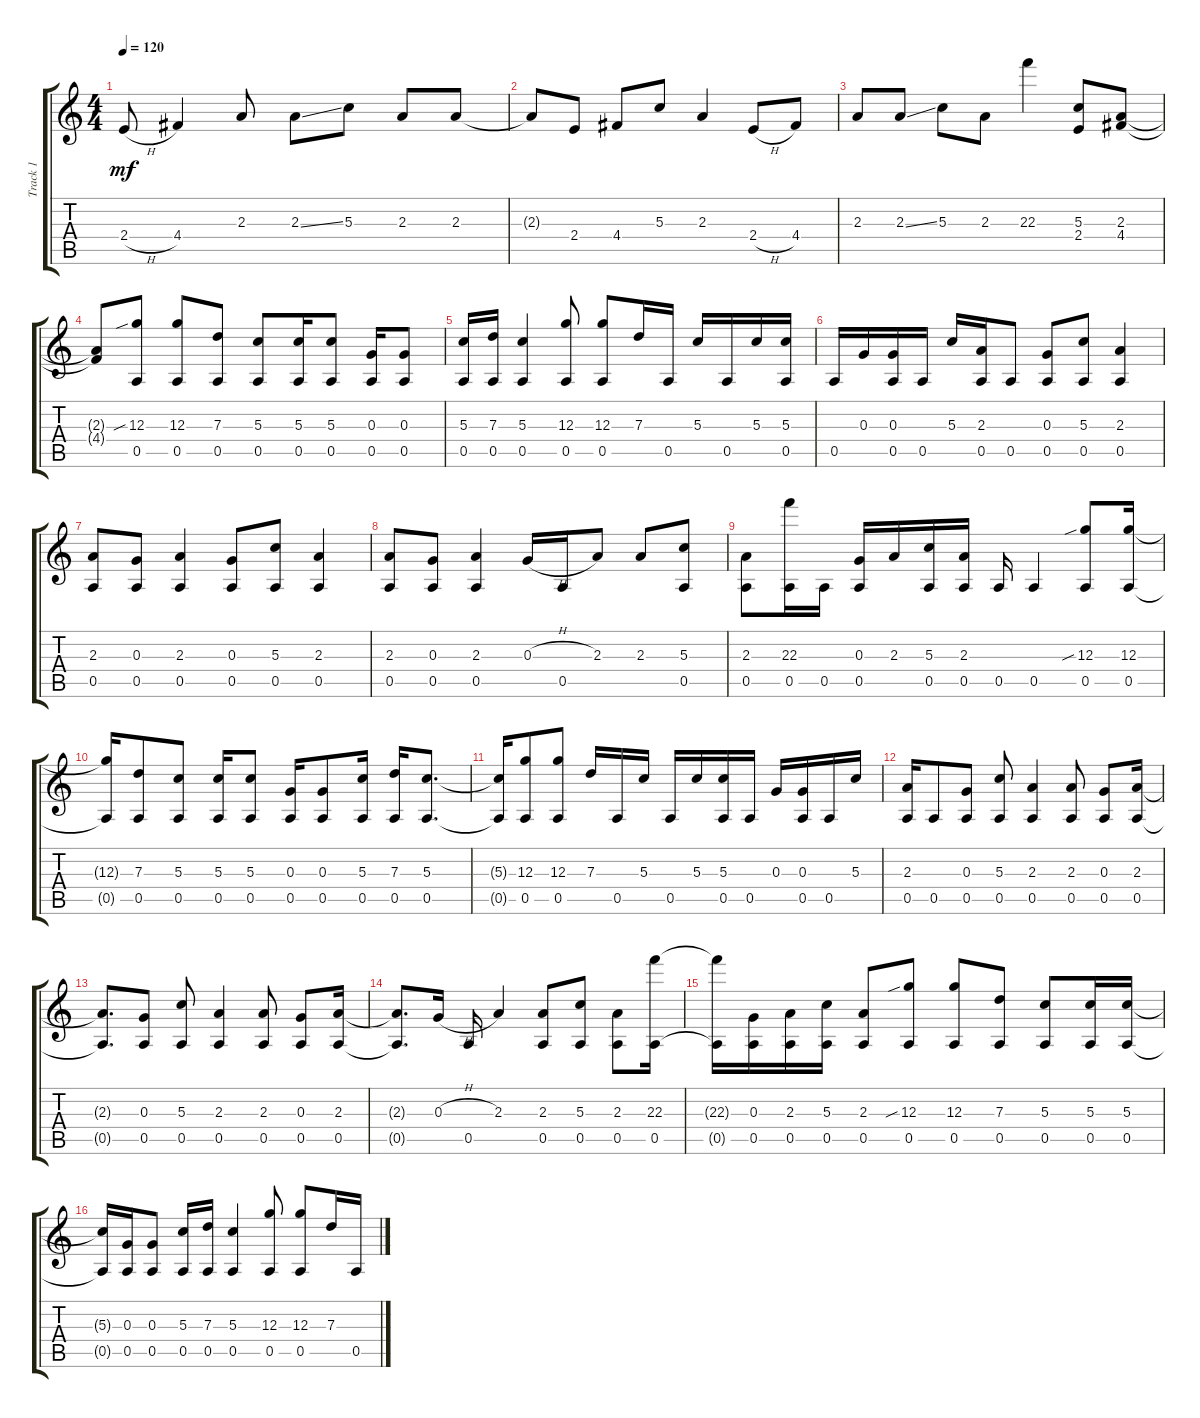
\track ("Track 1" "Track 1") {instrument overdrivenguitar}
\staff {score tabs}
\tuning (E4 B3 G3 D3 A2 E2) {hide}
\ts (4 4)
\tempo 120
\clef g2
\ks c
2.4{h}.8{dy mf instrument overdrivenguitar} 4.4.4 2.3.8 2.3{ss}.8 5.3.8 2.3.8 2.3.8 |
2.3{t}.8 2.4.8 4.4.8 5.3.8 2.3.4 2.4{h}.8 4.4.8 |
2.3.8 2.3{ss}.8 5.3.8 2.3.8 22.3.4 (5.3 2.4).8 (2.3 4.4).8 |
(2.3{t} 4.4{t}).8 (12.3{sib} 0.5).8 (12.3 0.5).8 (7.3 0.5).8 (5.3 0.5).8 (5.3 0.5).16 (5.3 0.5).8 (0.3 0.5).16 (0.3 0.5).8 |
(5.3 0.5).16 (7.3 0.5).16 (5.3 0.5).4 (12.3 0.5).8 (12.3 0.5).8 7.3.16 0.5.16 5.3.16 0.5.16 5.3.16 (5.3 0.5).16 |
0.5.16 0.3.16 (0.3 0.5).16 0.5.16 5.3.16 (2.3 0.5).16 0.5.8 (0.3 0.5).8 (5.3 0.5).8 (2.3 0.5).4 |
(2.3 0.5).8 (0.3 0.5).8 (2.3 0.5).4 (0.3 0.5).8 (5.3 0.5).8 (2.3 0.5).4 |
(2.3 0.5).8 (0.3 0.5).8 (2.3 0.5).4 0.3{h}.16 0.5.16 2.3.8 2.3.8 (5.3 0.5).8 |
(2.3 0.5).8 (22.3 0.5).16 0.5.16 (0.3 0.5).16 2.3.16 (5.3 0.5).16 (2.3 0.5).16 0.5.16 0.5.4 (12.3{sib} 0.5).8 (12.3 0.5).16 |
(12.3{t} 0.5{t}).16 (7.3 0.5).8 (5.3 0.5).8 (5.3 0.5).16 (5.3 0.5).8 (0.3 0.5).16 (0.3 0.5).8 (5.3 0.5).16 (7.3 0.5).16 (5.3 0.5).8{d} |
(5.3{t} 0.5{t}).16 (12.3 0.5).8 (12.3 0.5).8 7.3.16 0.5.16 5.3.16 0.5.16 5.3.16 (5.3 0.5).16 0.5.16 0.3.16 (0.3 0.5).16 0.5.16 5.3.16 |
(2.3 0.5).16 0.5.8 (0.3 0.5).8 (5.3 0.5).8 (2.3 0.5).4 (2.3 0.5).8 (0.3 0.5).8 (2.3 0.5).16 |
(2.3{t} 0.5{t}).8{d} (0.3 0.5).8 (5.3 0.5).8 (2.3 0.5).4 (2.3 0.5).8 (0.3 0.5).8 (2.3 0.5).16 |
(2.3{t} 0.5{t}).8{d} 0.3{h}.16 0.5.16 2.3.4 (2.3 0.5).8 (5.3 0.5).8 (2.3 0.5).8 (22.3 0.5).16 |
(22.3{t} 0.5{t}).16 (0.3 0.5).16 (2.3 0.5).16 (5.3 0.5).16 (2.3 0.5).8 (12.3{sib} 0.5).8 (12.3 0.5).8 (7.3 0.5).8 (5.3 0.5).8 (5.3 0.5).16 (5.3 0.5).16 |
(5.3{t} 0.5{t}).16 (0.3 0.5).16 (0.3 0.5).8 (5.3 0.5).16 (7.3 0.5).16 (5.3 0.5).4 (12.3 0.5).8 (12.3 0.5).8 7.3.16 0.5.16
